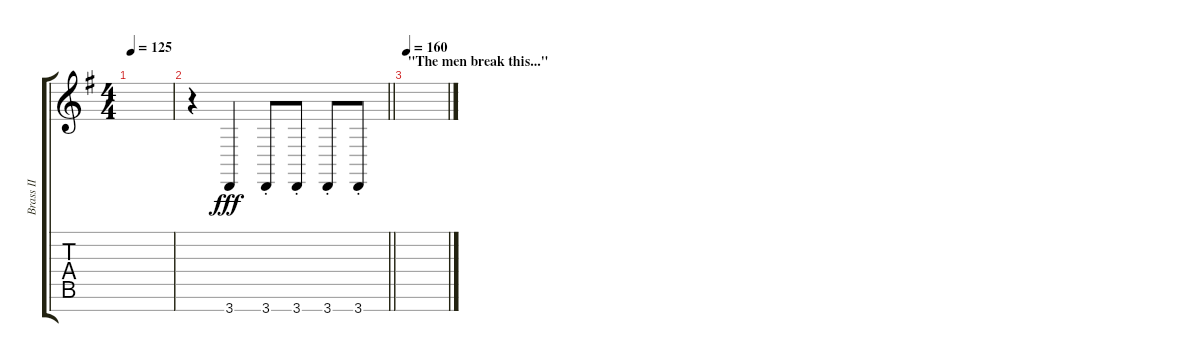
\track ("Brass II" "Brass II") {instrument trombone}
\staff {score tabs}
\tuning (E4 B3 G3 D3 A2 E2 B1) {hide}
\ts (4 4)
\tempo 125
\clef g2
\ks g
|
\barLineRight lightlight
r.4 3.7.4{dy fff} 3.7{st}.8 3.7{st}.8 3.7{st}.8 3.7{st}.8 |
\section ("" "\"The men break this...\"")
\tempo 160
